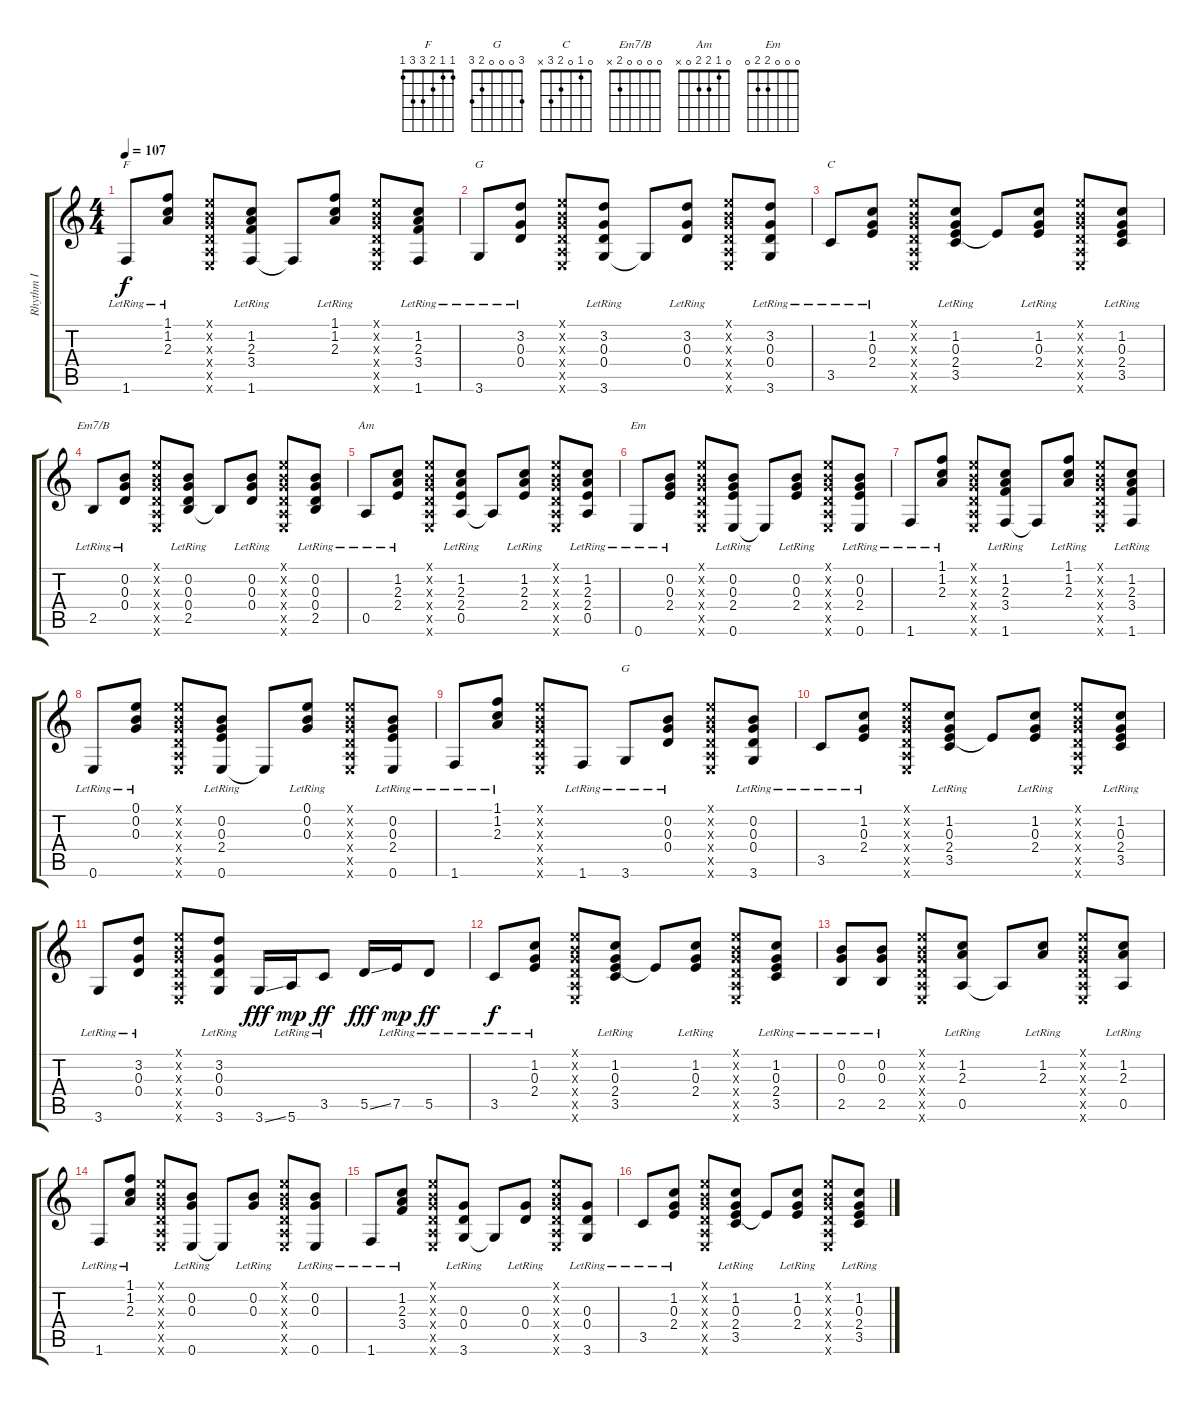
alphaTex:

\track ("Rhythm I" "Rhythm I") {instrument acousticguitarsteel}
\staff {score tabs}
\tuning (E4 B3 G3 D3 A2 E2) {hide}
\chord ("F" 1 1 2 3 3 1)
\chord ("G" x 3 0 0 2 3)
\chord ("C" 0 1 0 2 3 x)
\chord ("Em7/B" 0 0 0 0 2 x)
\chord ("Am" 0 1 2 2 0 x)
\chord ("Em" 0 0 0 2 2 0)
\chord ("G" 3 0 0 0 2 3)
\ts (4 4)
\tempo 107
\clef g2
\ks c
1.6{lr}.8{ch "F" dy f} (1.1{lr} 1.2{lr} 2.3{lr}).8 (0.1{x} 0.2{x} 0.3{x} 0.4{x} 0.5{x} 0.6{x}).8 (1.2{lr} 2.3{lr} 3.4{lr} 1.6{lr}).8 1.6{t}.8 (1.1{lr} 1.2{lr} 2.3{lr}).8 (0.1{x} 0.2{x} 0.3{x} 0.4{x} 0.5{x} 0.6{x}).8 (1.2{lr} 2.3{lr} 3.4{lr} 1.6{lr}).8 |
3.6{lr}.8{ch "G"} (3.2{lr} 0.3{lr} 0.4{lr}).8 (0.1{x} 0.2{x} 0.3{x} 0.4{x} 0.5{x} 0.6{x}).8 (3.2{lr} 0.3{lr} 0.4{lr} 3.6{lr}).8 3.6{t}.8 (3.2{lr} 0.3{lr} 0.4{lr}).8 (0.1{x} 0.2{x} 0.3{x} 0.4{x} 0.5{x} 0.6{x}).8 (3.2{lr} 0.3{lr} 0.4{lr} 3.6{lr}).8 |
3.5{lr}.8{ch "C"} (1.2{lr} 0.3{lr} 2.4{lr}).8 (0.1{x} 0.2{x} 0.3{x} 0.4{x} 0.5{x} 0.6{x}).8 (1.2{lr} 0.3{lr} 2.4{lr} 3.5{lr}).8 2.4{t}.8 (1.2{lr} 0.3{lr} 2.4{lr}).8 (0.1{x} 0.2{x} 0.3{x} 0.4{x} 0.5{x} 0.6{x}).8 (1.2{lr} 0.3{lr} 2.4{lr} 3.5{lr}).8 |
2.5{lr}.8{ch "Em7/B"} (0.2{lr} 0.3{lr} 0.4{lr}).8 (0.1{x} 0.2{x} 0.3{x} 0.4{x} 0.5{x} 0.6{x}).8 (0.2{lr} 0.3{lr} 0.4{lr} 2.5{lr}).8 2.5{t}.8 (0.2{lr} 0.3{lr} 0.4{lr}).8 (0.1{x} 0.2{x} 0.3{x} 0.4{x} 0.5{x} 0.6{x}).8 (0.2{lr} 0.3{lr} 0.4{lr} 2.5{lr}).8 |
0.5{lr}.8{ch "Am"} (1.2{lr} 2.3{lr} 2.4{lr}).8 (0.1{x} 0.2{x} 0.3{x} 0.4{x} 0.5{x} 0.6{x}).8 (1.2{lr} 2.3{lr} 2.4{lr} 0.5{lr}).8 0.5{t}.8 (1.2{lr} 2.3{lr} 2.4{lr}).8 (0.1{x} 0.2{x} 0.3{x} 0.4{x} 0.5{x} 0.6{x}).8 (1.2{lr} 2.3{lr} 2.4{lr} 0.5{lr}).8 |
0.6{lr}.8{ch "Em"} (0.2{lr} 0.3{lr} 2.4{lr}).8 (0.1{x} 0.2{x} 0.3{x} 0.4{x} 0.5{x} 0.6{x}).8 (0.2{lr} 0.3{lr} 2.4{lr} 0.6{lr}).8 0.6{t}.8 (0.2{lr} 0.3{lr} 2.4{lr}).8 (0.1{x} 0.2{x} 0.3{x} 0.4{x} 0.5{x} 0.6{x}).8 (0.2{lr} 0.3{lr} 2.4{lr} 0.6{lr}).8 |
1.6{lr}.8 (1.1{lr} 1.2{lr} 2.3{lr}).8 (0.1{x} 0.2{x} 0.3{x} 0.4{x} 0.5{x} 0.6{x}).8 (1.2{lr} 2.3{lr} 3.4{lr} 1.6{lr}).8 1.6{t}.8 (1.1{lr} 1.2{lr} 2.3{lr}).8 (0.1{x} 0.2{x} 0.3{x} 0.4{x} 0.5{x} 0.6{x}).8 (1.2{lr} 2.3{lr} 3.4{lr} 1.6{lr}).8 |
0.6{lr}.8 (0.1{lr} 0.2{lr} 0.3{lr}).8 (0.1{x} 0.2{x} 0.3{x} 0.4{x} 0.5{x} 0.6{x}).8 (0.2{lr} 0.3{lr} 2.4{lr} 0.6{lr}).8 0.6{t}.8 (0.1{lr} 0.2{lr} 0.3{lr}).8 (0.1{x} 0.2{x} 0.3{x} 0.4{x} 0.5{x} 0.6{x}).8 (0.2{lr} 0.3{lr} 2.4{lr} 0.6{lr}).8 |
1.6{lr}.8 (1.1{lr} 1.2{lr} 2.3{lr}).8 (0.1{x} 0.2{x} 0.3{x} 0.4{x} 0.5{x} 0.6{x}).8 1.6{lr}.8 3.6{lr}.8{ch "G"} (0.2{lr} 0.3{lr} 0.4{lr}).8 (0.1{x} 0.2{x} 0.3{x} 0.4{x} 0.5{x} 0.6{x}).8 (0.2{lr} 0.3{lr} 0.4{lr} 3.6{lr}).8 |
3.5{lr}.8 (1.2{lr} 0.3{lr} 2.4{lr}).8 (0.1{x} 0.2{x} 0.3{x} 0.4{x} 0.5{x} 0.6{x}).8 (1.2{lr} 0.3{lr} 2.4{lr} 3.5{lr}).8 2.4{t}.8 (1.2{lr} 0.3{lr} 2.4{lr}).8 (0.1{x} 0.2{x} 0.3{x} 0.4{x} 0.5{x} 0.6{x}).8 (1.2{lr} 0.3{lr} 2.4{lr} 3.5{lr}).8 |
3.6{lr}.8 (3.2{lr} 0.3{lr} 0.4{lr}).8 (0.1{x} 0.2{x} 0.3{x} 0.4{x} 0.5{x} 0.6{x}).8 (3.2{lr} 0.3{lr} 0.4{lr} 3.6{lr}).8 3.6{ss}.16{dy fff} 5.6{lr}.16{dy mp} 3.5{lr}.8{dy ff} 5.5{ss}.16{dy fff} 7.5{lr}.16{dy mp} 5.5{lr}.8{dy ff} |
3.5{lr}.8{dy f} (1.2{lr} 0.3{lr} 2.4{lr}).8 (0.1{x} 0.2{x} 0.3{x} 0.4{x} 0.5{x} 0.6{x}).8 (1.2{lr} 0.3{lr} 2.4{lr} 3.5{lr}).8 2.4{t}.8 (1.2{lr} 0.3{lr} 2.4{lr}).8 (0.1{x} 0.2{x} 0.3{x} 0.4{x} 0.5{x} 0.6{x}).8 (1.2{lr} 0.3{lr} 2.4{lr} 3.5{lr}).8 |
(0.2{lr} 0.3{lr} 2.5{lr}).8 (0.2{lr} 0.3{lr} 2.5{lr}).8 (0.1{x} 0.2{x} 0.3{x} 0.4{x} 0.5{x} 0.6{x}).8 (1.2{lr} 2.3{lr} 0.5{lr}).8 0.5{t}.8 (1.2{lr} 2.3{lr}).8 (0.1{x} 0.2{x} 0.3{x} 0.4{x} 0.5{x} 0.6{x}).8 (1.2{lr} 2.3{lr} 0.5{lr}).8 |
1.6{lr}.8 (1.1{lr} 1.2{lr} 2.3{lr}).8 (0.1{x} 0.2{x} 0.3{x} 0.4{x} 0.5{x} 0.6{x}).8 (0.2{lr} 0.3{lr} 0.6{lr}).8 0.6{t}.8 (0.2{lr} 0.3{lr}).8 (0.1{x} 0.2{x} 0.3{x} 0.4{x} 0.5{x} 0.6{x}).8 (0.2{lr} 0.3{lr} 0.6{lr}).8 |
1.6{lr}.8 (1.2{lr} 2.3{lr} 3.4{lr}).8 (0.1{x} 0.2{x} 0.3{x} 0.4{x} 0.5{x} 0.6{x}).8 (0.3{lr} 0.4{lr} 3.6{lr}).8 3.6{t}.8 (0.3{lr} 0.4{lr}).8 (0.1{x} 0.2{x} 0.3{x} 0.4{x} 0.5{x} 0.6{x}).8 (0.3{lr} 0.4{lr} 3.6{lr}).8 |
3.5{lr}.8 (1.2{lr} 0.3{lr} 2.4{lr}).8 (0.1{x} 0.2{x} 0.3{x} 0.4{x} 0.5{x} 0.6{x}).8 (1.2{lr} 0.3{lr} 2.4{lr} 3.5{lr}).8 2.4{t}.8 (1.2{lr} 0.3{lr} 2.4{lr}).8 (0.1{x} 0.2{x} 0.3{x} 0.4{x} 0.5{x} 0.6{x}).8 (1.2{lr} 0.3{lr} 2.4{lr} 3.5{lr}).8
